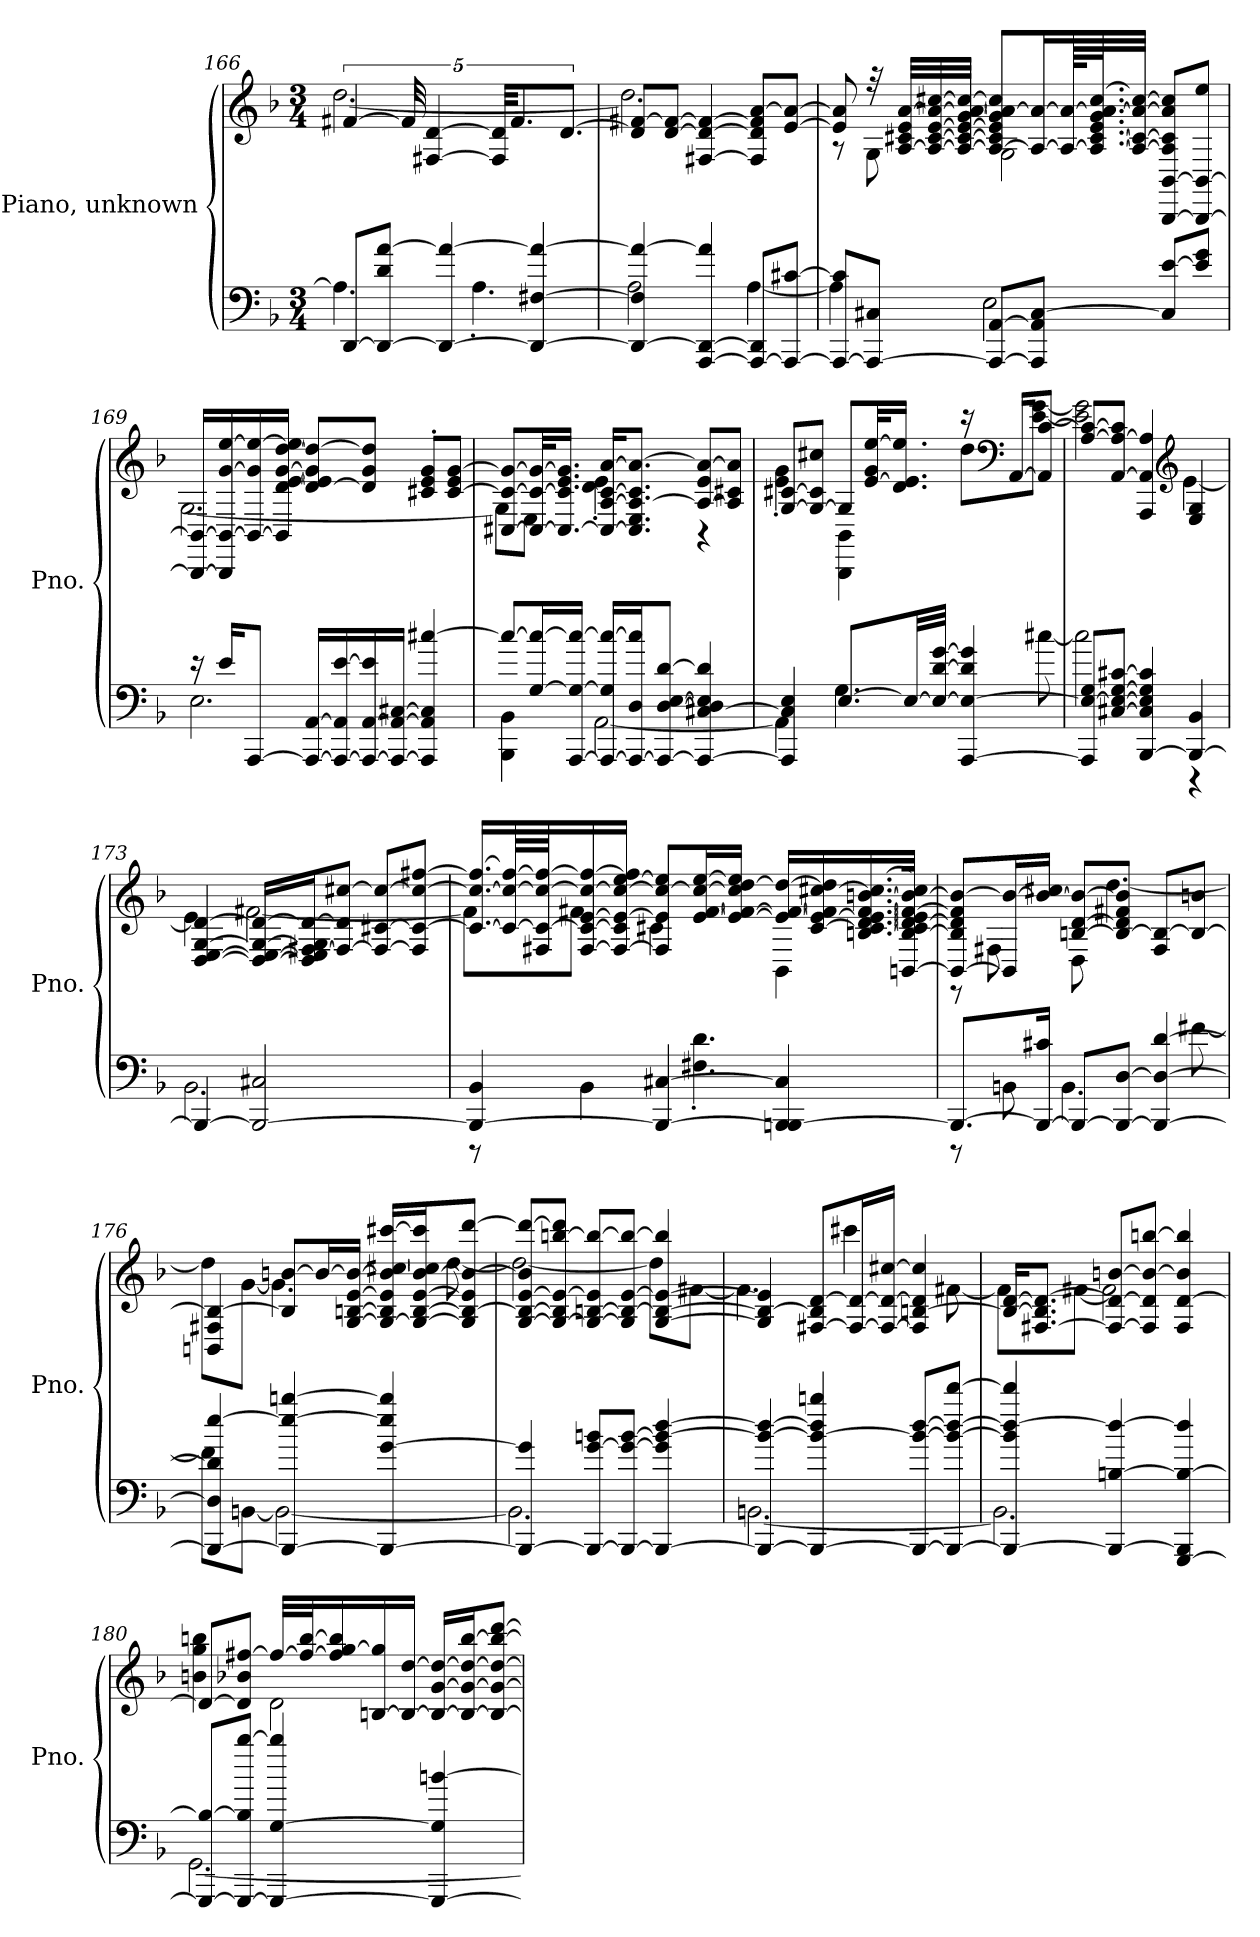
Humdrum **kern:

**kern	**kern
*part1	*part1
*staff2	*staff1
*I"Piano, unknown	*
*I'Pno.	*
*clefF4	*clefG2
*k[b-]	*k[b-]
*M3/4	*M3/4
=166	=166
*^	*^
[8DD/L	4.A\]	[5f#X/	[2.dd\
8DD/_ 8d/ [8a/J	.	.	.
.	.	40f#/]	.
.	.	[5F#X/ [5d/	.
4DD/_ 4a/_	.	.	.
.	4.A'\	.	.
.	.	40F#/] 40d/]KKL	.
.	.	10.f#/	.
4DD/_ [4F#X/ 4a/_	.	.	.
.	.	[10.d/J	.
!!LO:LB:g=z	!!
=167	=167	=167	=167
4DD/_ 4F#/] 4a/_	2A\	8d/] [8f#X/L	2.dd\]
.	.	[8d/ 8f#/_J	.
[4AAA/ 4DD/_ 4a/]	.	[4F#X/ 4d/_ 4f#/_	.
8AAA/_ 8DD/]L	[4A\	8F#/] 8d/] 8f#/] [8a/L	.
8AAA/_ [8c#X/J	.	[8e/ 8a/_J	.
=168	=168	=168	=168
8AAA/_ 8c#/]L	4A\]	8e/] 8a/]	8r
8AAA/_ 8C#X/J	.	32r	8G\
.	.	[32A/ 32c#X/ 32e/ [32a/LLL	.
.	.	32A/_ [32c#/ [32e/ 32a/_ [32cc#X/	.
.	.	32A/_ 32c#/_ 32e/_ [32g/ 32a/_ 32cc#/_JJJ	.
8AAA/_ [8AA/L	2E\	8A/_ 8c#/] 8e/] 8g/] 8a/_ 8cc#/]L	2G\
8AAA/] 8AA/] [8C#/J	.	16A/_ 16a/_L	.
.	.	128A/_ 128a/_KLL	.
.	.	64.A/_ [64.c#/ 64.e/ 64.g/ 64.a/_ [64.cc#/J	.
.	.	32A/_ 32c#/_ 32a/_ 32cc#/_JJJ	.
8C#/] [8e/L	.	[8BBB-/ [8BB-/ 8A/] 8c#/] 8a/] 8cc#/]L	.
8e/] 8g/J	.	8BBB-/_ 8BB-/_ 8ee/J	.
!!LO:PB:g=z	!!
=169	=169	=169	=169
16r	2.E\	16BBB-/_ 16BB-/_LL	[2.G\
16e/KL	.	16BBB-/] 16BB-/_ [16g/ [16ee/	.
[8AAA/J	.	16BB-/_ 16g/] 16ee/_	.
.	.	16BB-/] [16d/ [16e/ [16g/ [16dd/ 16ee/]JJ	.
16AAA/_ [16AA/LL	.	8d/_ 8e/] 8g/] 8dd/_L	.
16AAA/_ 16AA/] [16e/	.	.	.
16AAA/_ [16AA/ 16e/]	.	8d/] 8g/ 8dd/]J	.
16AAA/_ 16AA/_ [16C#X/JJ	.	.	.
4AAA/] 4AA/] 4C#/] [4cc#X/	.	8c#X/' 8e/' 8g/'L	.
.	.	[8c#/ 8e/ [8g/J	.
=170	=170	=170	=170
8cc#/L_	4BBB-\ 4BB-\	[8C#X/ 8c#/_ 8g/_L	8G\L]
[16G/ 16cc#/_L	.	32C#/_ 32c#/_ 32g/_KL	8E\J
.	.	16.C#/_ 16.c#/_ 16.e/ 16.g/]JJ	.
[16AAA/ 16G/_ 16cc#/_JJ	.	.	.
16AAA/_ 16G/] 16cc#/_LL	[2AA\	16C#/_ [16A/ 16c#/_ [16a/KL	4d\' 4e\'
16AAA/_ 16D/ 16cc#/]J	.	8.C#/] 8.E/ 8.A/_ 8.c#/] 8.a/_J	.
8AAA/_ [8D/ [8E/ [8d/J	.	.	.
4AAA/_ [4C#X/ 4D/] 4E/] 4d/]	.	8A/_ 8e/ 8a/_L	4r
.	.	8A/] 8c#X/ 8a/]J	.
!!LO:LB:g=z	!!
=171	=171	=171	=171
4AAA/] 4C#/] 4E/	4AA\]	[8G/ [8c#X/L	4e\' 4g\'
.	.	8G/_ 8c#/] 8cc#X/J	.
[8.E/L	4.G\	8G/L]	4BBB-\ 4BB-\
.	.	[32e/ 32g/ [32ee/KL	.
.	.	16.d/ 16.e/] 16.ee/]JJ	.
32E/LL_	.	.	.
32E/_ [32d/ [32g/JJJ	.	.	.
[4AAA/ 4E/_ 4d/] 4g/]	.	16r	8dd\L
*	*	*clefF4	*
.	.	[16AA/KL	.
.	[8cc#X\	8AA/] [8c#/J	[8e\ [8g\J
=172	=172	=172	=172
8AAA/] 8E/_ 8G/L	2cc#\]	[8A/ 8c#/_L	2e\] 2g\]
[8C#X/ 8E/_ [8G/ [8c#X/J	.	[8AA/ 8A/_ 8c#/]J	.
[4BBB-/ 4C#/] 4E/] 4G/] 4c#/]	.	4AAA/ 4AA/] 4A/]	.
*	*	*clefG2	*
4BBB-/_ 4BB-/	4r	4E/ 4G/	[4e\
=173	=173	=173	=173
4BBB-/_	2.BB-\	[4D/ [4E/ [4G/ [4d/	4e\]
2BBB-/_ 2C#X/	.	16D/_ 16E/_ 16G/_ 16d/_LL	[2f#X\
.	.	16D/] 16E/] [16F#X/ 16G/] 16d/_J	.
.	.	8F#/_ 8d/] [8cc#X/J	.
.	.	8F#/_ [8c#X/ 8cc#/_L	.
.	.	8F#/] 8c#/_ 8cc#/_ [8ff#X/J	.
!!LO:LB:g=z	!!
=174	=174	=174	=174
4BBB-/_ 4BB-/	8r	16.c#/_ 16.cc#/_ 16.ff#/_LL	8f#\L]
.	.	64c#/_ 64cc#/_ 64ff#/_LL	.
.	.	64F#X/ 64c#/_ 64cc#/_ 64ff#/_JJ	.
.	4BB-\	[16F#/ 16c#/_ [16e/ 16cc#/_ 16ff#/_	8f#X\J
.	.	16F#/_ 16c#/] 16e/_ 16cc#/_ [16ee/ 16ff#/]JJ	.
4BBB-/_ [4C#X/	.	8F#/] 8e/] 8cc#/_ 8ee/]L	4c#X\
.	4.F#X\' 4.d\'	[16e/ [16f#/ 16cc#/_ [16ee/L	.
.	.	16e/_ 16f#/_ 16cc#/] [16dd/ 16ee/]JJ	.
4BBB-/] [4BBBn/ 4C#/]	.	16e/_ 16f#/_ 16dd/_LL	4BB-\
.	.	[16c#/ 16e/_ 16f#/] [16cc#X/ 16dd/]	.
.	.	[16.Bn/ 16.c#/_ [16.d/ 16.e/_ [16.f#/ [16.bn/ 16.cc#/_	.
.	.	[32BBn/ 32B/_ 32c#/] 32d/_ 32e/] 32f#/_ 32b/_ 32cc#/]JJk	.
=175	=175	=175	=175
8.BBB/L_	8r	8BB/_ 8B/] 8d/] 8f#/] 8b/_L	8r
.	8BBn\	16BB/] 16b/_L	8F#X\
16BBB/_ 16c#X/Jk	.	16b/_ 16cc#X/JJ	.
8BBB/L_	4.BB\	[8Bn/ [8d/ 8b/_L	8D\
8BBB/_ [8D/J	.	8B/_ 8d/] 8f#X/ 8b/]J	[4.dd\
4BBB/_ 4D/_ [4d/	.	8F#/ 8B/_L	.
.	[8f#X\	8B/_ 8bn/J	.
!!LO:LB:g=z	!!
=176	=176	=176	=176
4BBB/_ 4D/] 4d/] [4ee/	8f#\L]	4BBn/ 4F#X/ 4B/_	8dd\L]
.	[8BBn\J	.	[8g\J
4BBB/_ 4ee/_ [4bbn/	2BB\_	8B/] [8bn/L	4.g\]
.	.	16b/L_	.
.	.	[16G/ [16Bn/ [16e/ 16b/_JJ	.
4BBB/_ [4g/ 4ee/] 4bb/]	.	16G/_ 16B/] 16e/] 16b/_ [16cc#X/ [16ccc#X/LL	.
.	.	16G/_ [16B/ [16e/ 16b/_ 16cc#/] 16ccc#/]J	.
.	.	8G/] 8B/_ 8e/] 8b/_ [8ddd/J	[8dd\
=177	=177	=177	=177
4BBB/_ 4g/]	2.BB\]	[8G/ 8B/_ [8e/ 8b/] 8ddd/_L	2dd\_
.	.	8G/_ 8B/] 8e/_ [8bbn/ 8ddd/]J	.
8BBB/_ [8g/ 8bn/L	.	8G/_ [8Bn/ 8e/] 8bb/_L	.
8BBB/_ 8g/_ [8b/J	.	8G/] 8B/_ [8e/ 8bb/_J	.
4BBB/_ 4g/] 4b/_ [4dd/	.	[4G/ 4B/_ 4e/_ 4bb/]	8dd\L]
.	.	.	[8f#X\J
=178	=178	=178	=178
4BBB/_ 4b/_ 4dd/_	[2.BBn\	4G/] 4B/_ 4e/]	4.f#\]
4BBB/_ 4b/_ 4dd/] 4bbn/	.	[8F#X/ 8B/] [8d/L	.
.	.	16F#/_ 16d/_L	4ccc#X\
.	.	16F#/_ 16d/_ [16cc#X/JJ	.
8BBB/_ 8b/_ [8dd/L	.	4F#/] [4Bn/ 4d/] 4cc#/]	.
8BBB/_ 8b/_ 8dd/_ [8ddd/J	.	.	[8f#X\
!!LO:LB:g=z	!!
=179	=179	=179	=179
4BBB/_ 4b/] 4dd/_ 4ddd/]	2.BB\]	16B/_ [16d/KL	8f#\L]
.	.	[8.F#X/ 8.B/] 8.d/_J	.
.	.	.	[8f#X\J
4BBB/_ [4Bn/ 4dd/_	.	8F#/_ 8d/_ [8bn/L	2f#\]
.	.	8F#/] 8d/] 8b/_ [8bbn/J	.
[4GGG/ 4BBB/] 4B/_ 4dd/]	.	4F#/ [4d/ 4b/] 4bb/]	.
=180	=180	=180	=180
8GGG/_ 8B/_L	[2.GG\	8d/L_	4bn\ 4gg\ 4bbn\
8GGG/_ 8B/] [8bb-/J	.	8d/] 8b-X/ [8ff#X/J	.
4GGG/_ [4G/ 4bb-/]	.	32ff#/LLL_	2d\
.	.	32ff#/_ [32bb/J	.
.	.	16ff#/] [16gg/ 16bb/]	.
.	.	[16Bn/ 16gg/]	.
.	.	16B/_ [16dd/JJ	.
4GGG/_ 4G/] [4bn/	.	16B/_ [16g/ 16dd/_LL	.
.	.	16B/_ 16g/_ 16dd/_ [16bb/J	.
.	.	8B/_ 8g/_ 8dd/_ 8bb/_ [8ddd/J	.
*v	*v	*	*
*	*v	*v
=	=
*-	*-
